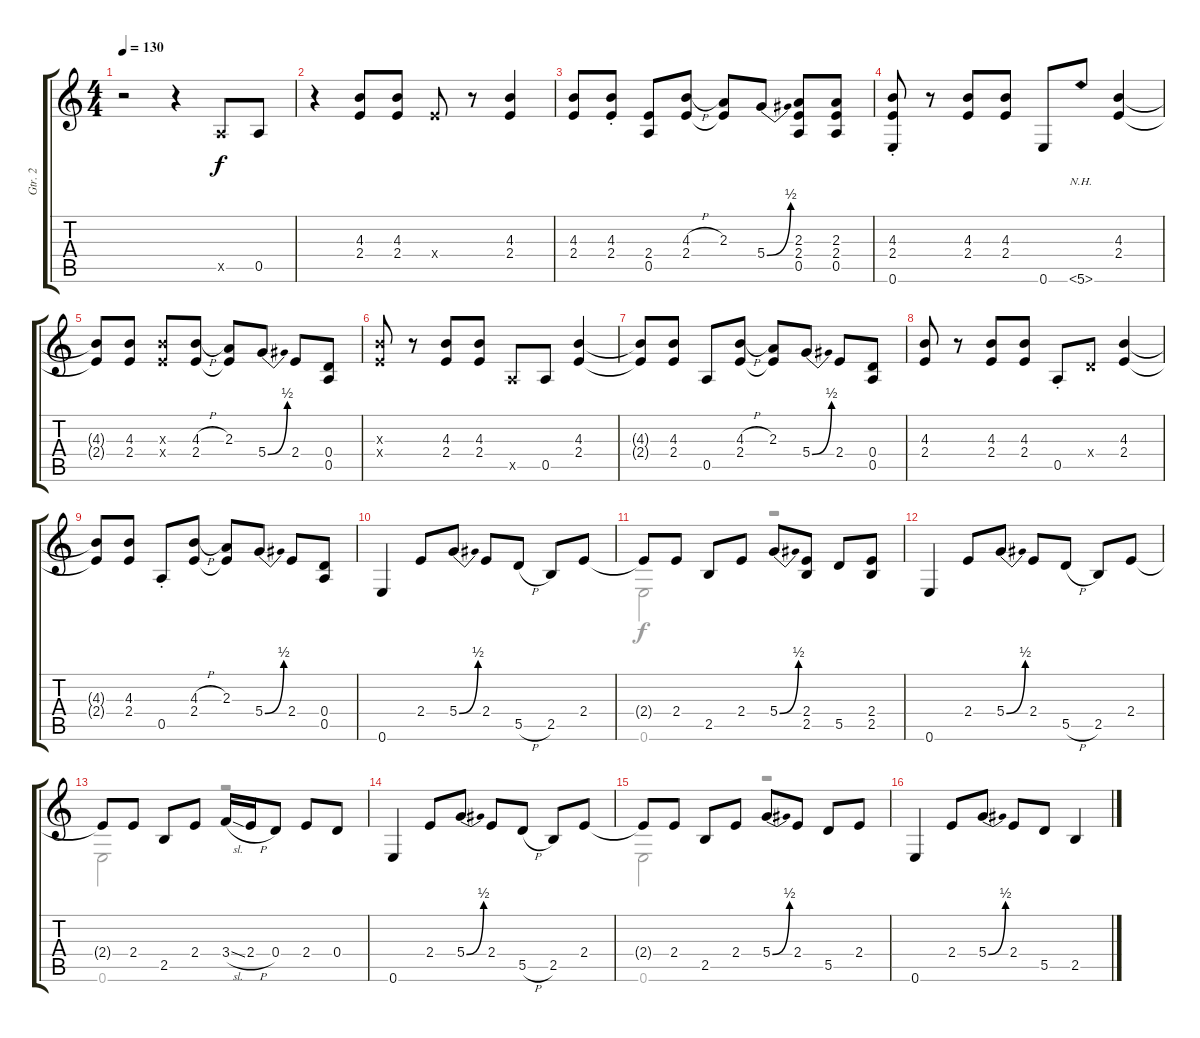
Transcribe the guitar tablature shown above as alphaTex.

\track ("Gtr. 2" "Gtr. 2") {instrument overdrivenguitar}
\staff {score tabs}
\tuning (E4 B3 G3 D3 A2 E2) {hide}
\voice
\ts (4 4)
\tempo 130
\clef g2
\ks c
r.2{dy f instrument overdrivenguitar} r.4 0.5{x}.8 0.5.8 |
r.4 (4.3 2.4).8 (4.3 2.4).8 2.4{x}.8 r.8 (4.3 2.4).4 |
(4.3 2.4).8 (4.3{st} 2.4{st}).8 (2.4 0.5).8 (4.3{h} 2.4).8 (2.3 2.4{t}).8 5.4{be (bend 0 0 60 2)}.8 (2.3 2.4 0.5).8 (2.3 2.4 0.5).8 |
(4.3{st} 2.4{st} 0.6{st}).8 r.8 (4.3 2.4).8 (4.3 2.4).8 0.6.8 5.6{nh}.8 (4.3 2.4).4 |
(4.3{t} 2.4{t}).8 (4.3 2.4).8 (4.3{x} 2.4{x}).8 (4.3{h} 2.4).8 (2.3 2.4{t}).8 5.4{be (bend 0 0 60 2)}.8 2.4.8 (0.4 0.5).8 |
(4.3{x} 2.4{x}).8 r.8 (4.3 2.4).8 (4.3 2.4).8 0.5{x}.8 0.5.8 (4.3 2.4).4 |
(4.3{t} 2.4{t}).8 (4.3 2.4).8 0.5.8 (4.3{h} 2.4).8 (2.3 2.4{t}).8 5.4{be (bend 0 0 60 2)}.8 2.4.8 (0.4 0.5).8 |
(4.3 2.4).8 r.8 (4.3 2.4).8 (4.3 2.4).8 0.5{st}.8 0.4{x}.8 (4.3 2.4).4 |
(4.3{t} 2.4{t}).8 (4.3 2.4).8 0.5{st}.8 (4.3{h} 2.4).8 (2.3 2.4{t}).8 5.4{be (bend 0 0 60 2)}.8 2.4.8 (0.4 0.5).8 |
0.6.4 2.4.8 5.4{be (bend 0 0 60 2)}.8 2.4.8 5.5{h}.8 2.5.8 2.4.8 |
2.4{t}.8 2.4.8 2.5.8 2.4.8 5.4{be (bend 0 0 60 2)}.8 (2.4 2.5).8 5.5.8 (2.4 2.5).8 |
0.6.4 2.4.8 5.4{be (bend 0 0 60 2)}.8 2.4.8 5.5{h}.8 2.5.8 2.4.8 |
2.4{t}.8 2.4.8 2.5.8 2.4.8 3.4{sl}.16 2.4{h}.16 0.4.8 2.4.8 0.4.8 |
0.6.4 2.4.8 5.4{be (bend 0 0 60 2)}.8 2.4.8 5.5{h}.8 2.5.8 2.4.8 |
2.4{t}.8 2.4.8 2.5.8 2.4.8 5.4{be (bend 0 0 60 2)}.8 2.4.8 5.5.8 2.4.8 |
0.6.4 2.4.8 5.4{be (bend 0 0 60 2)}.8 2.4.8 5.5.8 2.5.4
\voice
\clef g2
\ottava regular
\simile none
\ks c
|
|
|
|
|
|
|
|
|
|
0.6.2 r.2 |
|
0.6.2 r.2 |
|
0.6.2 r.2 |
